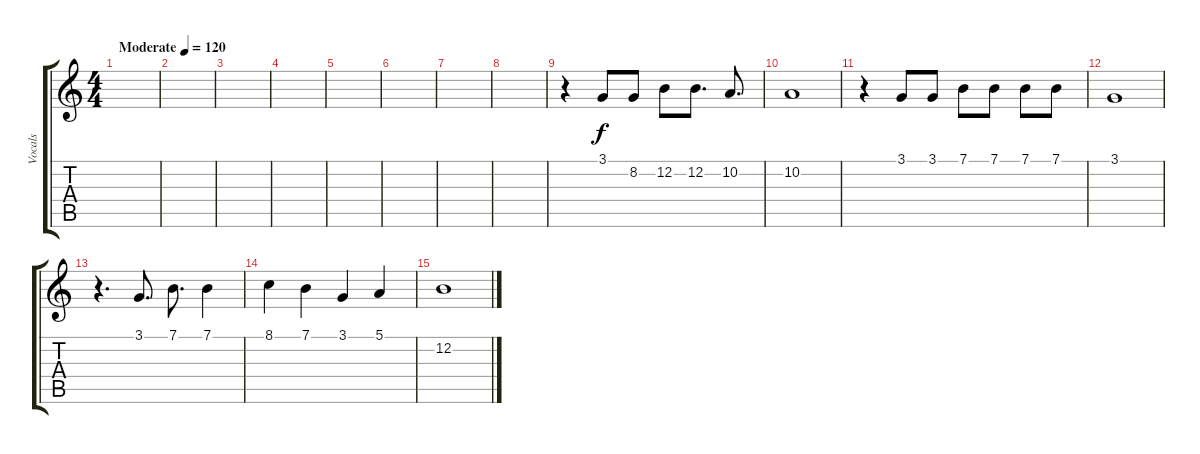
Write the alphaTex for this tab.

\track ("Vocals" "Vocals") {solo instrument electricpiano2}
\staff {score tabs}
\tuning (E4 B3 G3 D3 A2 E2) {hide}
\ts (4 4)
\tempo (120 "Moderate")
\clef g2
\ks c
|
|
|
|
|
|
|
|
r.4 3.1.8 8.2.8 12.2.8 12.2.8{d} 10.2.8{d} |
10.2.1 |
r.4 3.1.8 3.1.8 7.1.8 7.1.8 7.1.8 7.1.8 |
3.1.1 |
r.4{d} 3.1.8{d} 7.1.8{d} 7.1.4 |
8.1.4 7.1.4 3.1.4 5.1.4 |
12.2.1
